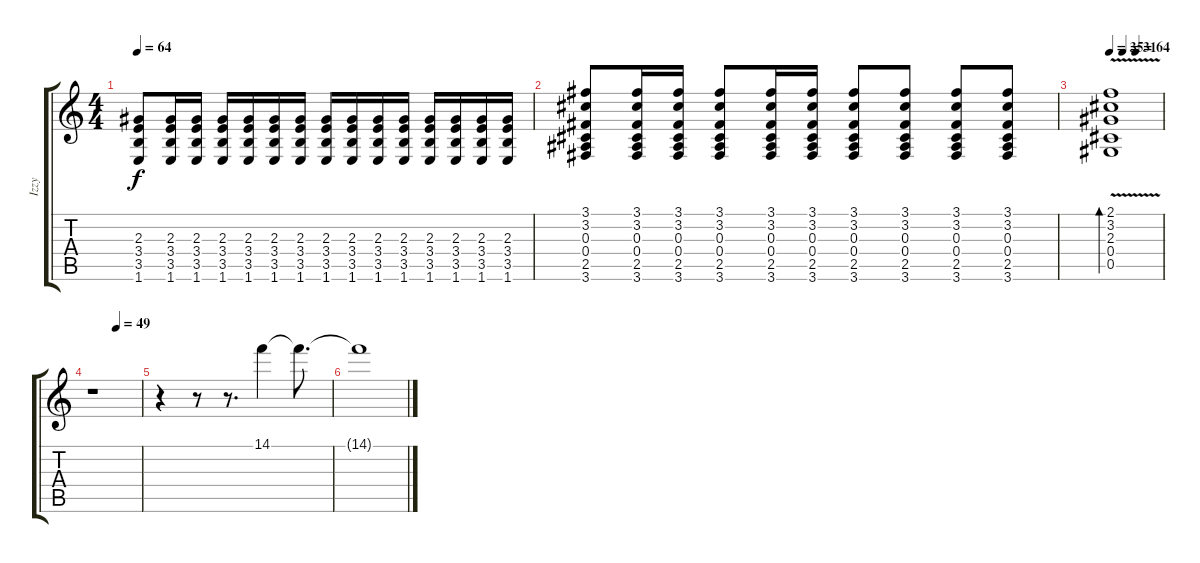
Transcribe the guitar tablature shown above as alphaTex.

\track ("Izzy" "Izzy") {instrument acousticguitarsteel}
\staff {score tabs}
\tuning (Eb4 Bb3 Gb3 Db3 Ab2 Eb2) {hide}
\ts (4 4)
\tempo 64
\clef g2
\ks c
(2.3 3.4 3.5 1.6).8{dy f} (2.3 3.4 3.5 1.6).16 (2.3 3.4 3.5 1.6).16 (2.3 3.4 3.5 1.6).16 (2.3 3.4 3.5 1.6).16 (2.3 3.4 3.5 1.6).16 (2.3 3.4 3.5 1.6).16 (2.3 3.4 3.5 1.6).16 (2.3 3.4 3.5 1.6).16 (2.3 3.4 3.5 1.6).16 (2.3 3.4 3.5 1.6).16 (2.3 3.4 3.5 1.6).16 (2.3 3.4 3.5 1.6).16 (2.3 3.4 3.5 1.6).16 (2.3 3.4 3.5 1.6).16 |
(3.1 3.2 0.3 0.4 2.5 3.6).8 (3.1 3.2 0.3 0.4 2.5 3.6).16 (3.1 3.2 0.3 0.4 2.5 3.6).16 (3.1 3.2 0.3 0.4 2.5 3.6).8 (3.1 3.2 0.3 0.4 2.5 3.6).16 (3.1 3.2 0.3 0.4 2.5 3.6).16 (3.1 3.2 0.3 0.4 2.5 3.6).8 (3.1 3.2 0.3 0.4 2.5 3.6).8 (3.1 3.2 0.3 0.4 2.5 3.6).8 (3.1 3.2 0.3 0.4 2.5 3.6).8 |
\tempo 35
\tempo (31 0.25)
\tempo (64 0.5)
(2.1 3.2{v} 2.3 0.4 0.5).1{bd 120} |
\tempo (49 0.5)
r.1 |
r.4 r.8 r.8{d} 14.1.4 14.1{t}.8{d} |
14.1{t}.1
